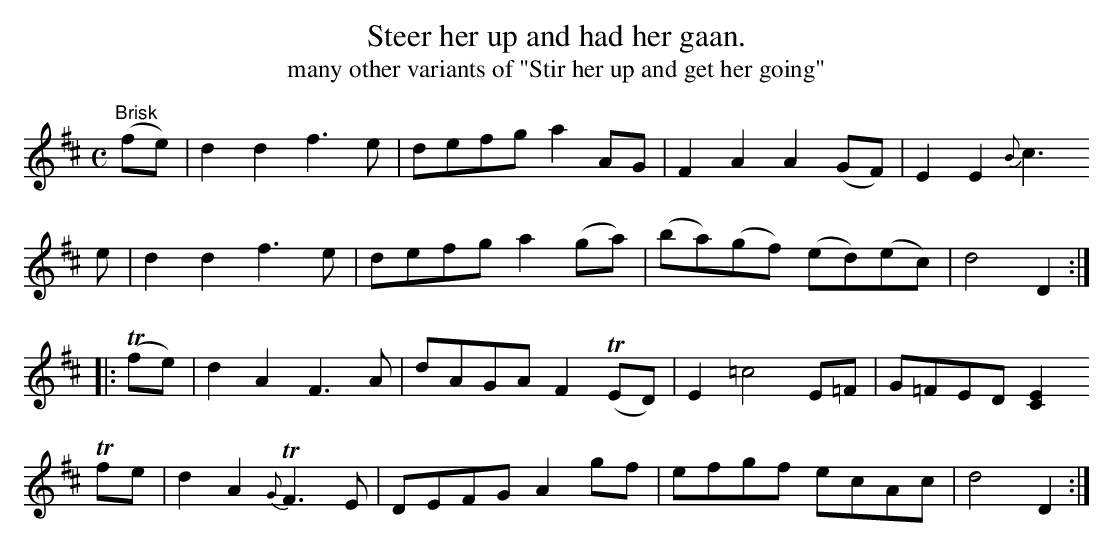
X:1
T:Steer her up and had her gaan.
T:many other variants of "Stir her up and get her going"
M:C
L:1/8
K:D
"Brisk"
(fe)|d2d2     f3e|defg a2  AG | F2  A2   A2 (GF)|E2E2 {B}c3
e  |d2d2     f3e|defg a2 (ga)|(ba)(gf) (ed)(ec)|d4      D2 :|
|:(Tfe)|d2A2     F3A|dAGA F2(TED)| E2 =c4       E=F|G=FED  [E2C2]
Tfe |d2A2 {G}TF3E|DEFG A2  gf | efgf     ecAc   |d4      D2 :|
